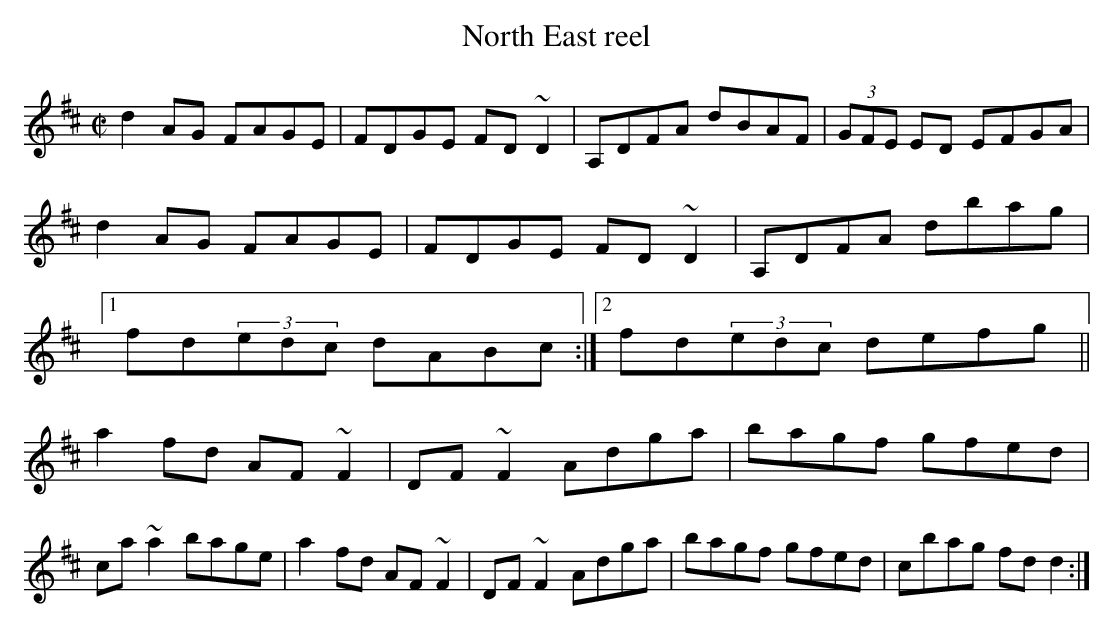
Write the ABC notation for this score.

X:1.2
T:North East reel
M:C|
K:D
d2AG FAGE|FDGE FD~D2|A,DFA dBAF|(3GFE ED EFGA|            d2AG FAGE|FDGE FD~D2|A,DFA dbag|1fd(3edc dABc:|2fd(3edc defg||
a2fd AF~F2|DF~F2 Adga|bagf gfed|ca~a2 bage|              a2fd AF~F2|DF~F2 Adga|bagf gfed|cbag fdd2:|
